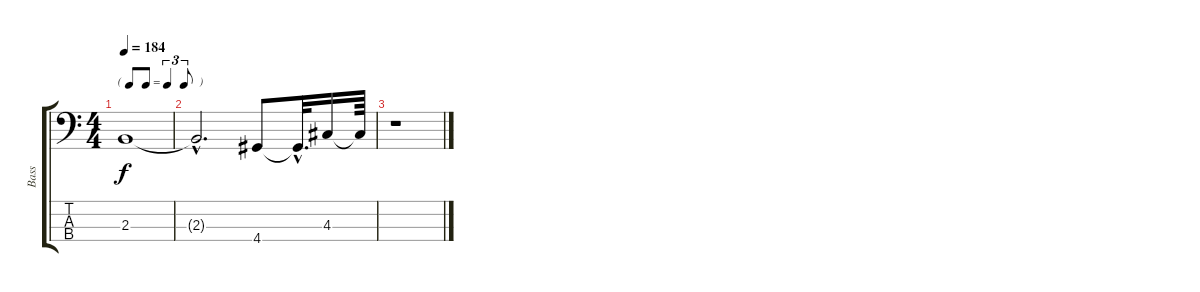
\track ("Bass" "Bass") {instrument electricbasspick}
\staff {score tabs}
\tuning (G2 D2 A1 E1) {hide}
\ts (4 4)
\tf triplet8th
\tempo 184
\clef f4
\ks c
2.3{t}.1{dy f} |
2.3{hac t}.2{d} 4.4.8 4.4{hac t}.32{d} 4.3.16 4.3{t}.64 |
r.1
